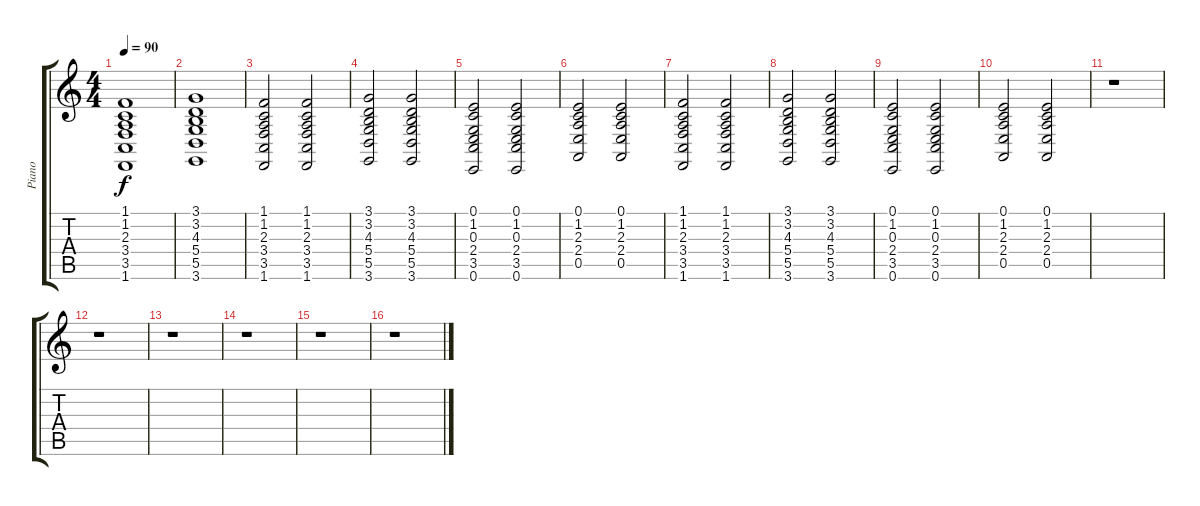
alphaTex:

\track ("Piano" "Piano") {instrument acousticgrandpiano}
\staff {score tabs}
\tuning (E4 B3 G3 D3 A2 E2) {hide}
\ts (4 4)
\tempo 90
\clef g2
\ks c
(1.1 1.2 2.3 3.4 3.5 1.6).1{dy f} |
(3.1 3.2 4.3 5.4 5.5 3.6).1 |
(1.1 1.2 2.3 3.4 3.5 1.6).2 (1.1 1.2 2.3 3.4 3.5 1.6).2 |
(3.1 3.2 4.3 5.4 5.5 3.6).2 (3.1 3.2 4.3 5.4 5.5 3.6).2 |
(0.1 1.2 0.3 2.4 3.5 0.6).2 (0.1 1.2 0.3 2.4 3.5 0.6).2 |
(0.1 1.2 2.3 2.4 0.5).2 (0.1 1.2 2.3 2.4 0.5).2 |
(1.1 1.2 2.3 3.4 3.5 1.6).2 (1.1 1.2 2.3 3.4 3.5 1.6).2 |
(3.1 3.2 4.3 5.4 5.5 3.6).2 (3.1 3.2 4.3 5.4 5.5 3.6).2 |
(0.1 1.2 0.3 2.4 3.5 0.6).2 (0.1 1.2 0.3 2.4 3.5 0.6).2 |
(0.1 1.2 2.3 2.4 0.5).2 (0.1 1.2 2.3 2.4 0.5).2 |
r.1 |
r.1 |
r.1 |
r.1 |
r.1 |
r.1
